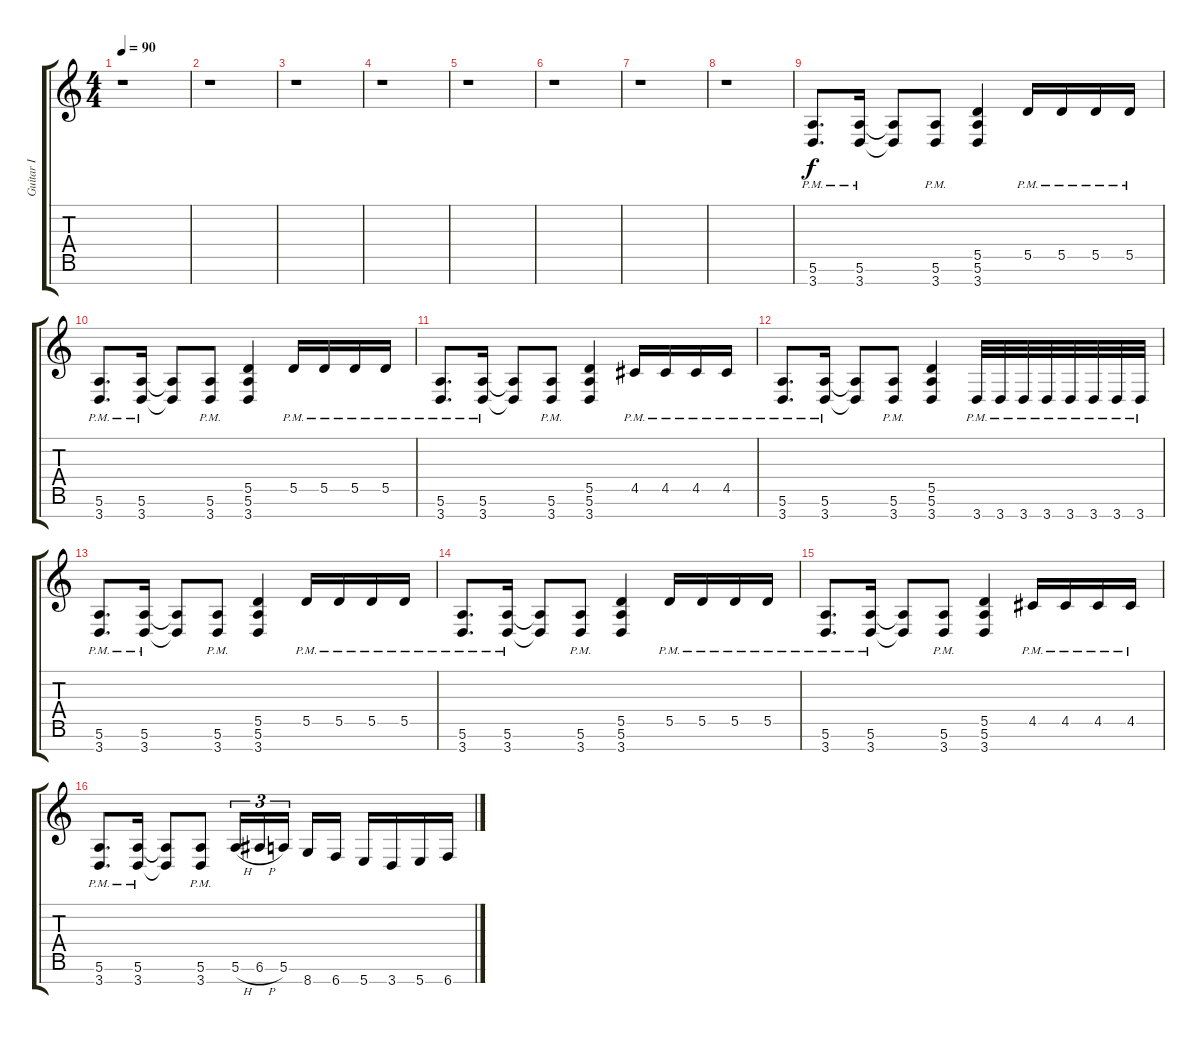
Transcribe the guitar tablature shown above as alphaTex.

\track ("Guitar I" "Guitar I") {instrument distortionguitar}
\staff {score tabs}
\tuning (E4 B3 G3 D3 A2 E2 B1) {hide}
\ts (4 4)
\tempo 90
\clef g2
\ks c
r.1{dy mf} |
r.1 |
r.1 |
r.1 |
r.1 |
r.1 |
r.1 |
r.1 |
(5.6{pm} 3.7{pm}).8{d dy f} (5.6{pm} 3.7{pm}).16 (5.6{t} 3.7{t}).8 (5.6{pm} 3.7{pm}).8 (5.5 5.6 3.7).4 5.5{pm}.16 5.5{pm}.16 5.5{pm}.16 5.5{pm}.16 |
(5.6{pm} 3.7{pm}).8{d} (5.6{pm} 3.7{pm}).16 (5.6{t} 3.7{t}).8 (5.6{pm} 3.7{pm}).8 (5.5 5.6 3.7).4 5.5{pm}.16 5.5{pm}.16 5.5{pm}.16 5.5{pm}.16 |
(5.6{pm} 3.7{pm}).8{d} (5.6{pm} 3.7{pm}).16 (5.6{t} 3.7{t}).8 (5.6{pm} 3.7{pm}).8 (5.5 5.6 3.7).4 4.5{pm}.16 4.5{pm}.16 4.5{pm}.16 4.5{pm}.16 |
(5.6{pm} 3.7{pm}).8{d} (5.6{pm} 3.7{pm}).16 (5.6{t} 3.7{t}).8 (5.6{pm} 3.7{pm}).8 (5.5 5.6 3.7).4 3.7{pm}.32 3.7{pm}.32 3.7{pm}.32 3.7{pm}.32 3.7{pm}.32 3.7{pm}.32 3.7{pm}.32 3.7{pm}.32 |
(5.6{pm} 3.7{pm}).8{d} (5.6{pm} 3.7{pm}).16 (5.6{t} 3.7{t}).8 (5.6{pm} 3.7{pm}).8 (5.5 5.6 3.7).4 5.5{pm}.16 5.5{pm}.16 5.5{pm}.16 5.5{pm}.16 |
(5.6{pm} 3.7{pm}).8{d} (5.6{pm} 3.7{pm}).16 (5.6{t} 3.7{t}).8 (5.6{pm} 3.7{pm}).8 (5.5 5.6 3.7).4 5.5{pm}.16 5.5{pm}.16 5.5{pm}.16 5.5{pm}.16 |
(5.6{pm} 3.7{pm}).8{d} (5.6{pm} 3.7{pm}).16 (5.6{t} 3.7{t}).8 (5.6{pm} 3.7{pm}).8 (5.5 5.6 3.7).4 4.5{pm}.16 4.5{pm}.16 4.5{pm}.16 4.5{pm}.16 |
(5.6{pm} 3.7{pm}).8{d} (5.6{pm} 3.7{pm}).16 (5.6{t} 3.7{t}).8 (5.6{pm} 3.7{pm}).8 5.6{h}.16{tu (3 2)} 6.6{h}.16{tu (3 2)} 5.6.16{tu (3 2)} 8.7.16 6.7.16 5.7.16 3.7.16 5.7.16 6.7.16
